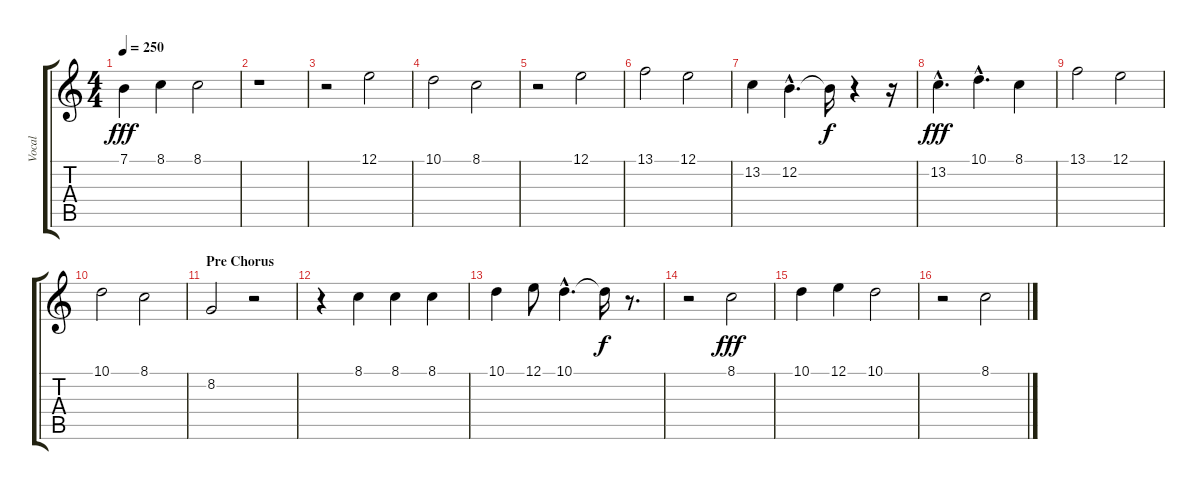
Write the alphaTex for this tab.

\track ("Vocal" "Vocal") {instrument flute}
\staff {score tabs}
\tuning (E4 B3 G3 D3 A2 E2) {hide}
\ts (4 4)
\tempo 250
\clef g2
\ks c
7.1.4{dy fff} 8.1.4 8.1.2 |
r.1 |
r.2 12.1.2 |
10.1.2 8.1.2 |
r.2 12.1.2 |
13.1.2 12.1.2 |
13.2.4 12.2{hac}.4{d} 12.2{t}.16{dy f} r.4 r.16 |
13.2{hac}.4{d dy fff} 10.1{hac}.4{d} 8.1.4 |
13.1.2 12.1.2 |
10.1.2 8.1.2 |
\section ("" "Pre Chorus")
8.2.2 r.2 |
r.4 8.1.4 8.1.4 8.1.4 |
10.1.4 12.1.8 10.1{hac}.4{d} 10.1{t}.16{dy f} r.8{d} |
r.2 8.1.2{dy fff} |
10.1.4 12.1.4 10.1.2 |
r.2 8.1.2
